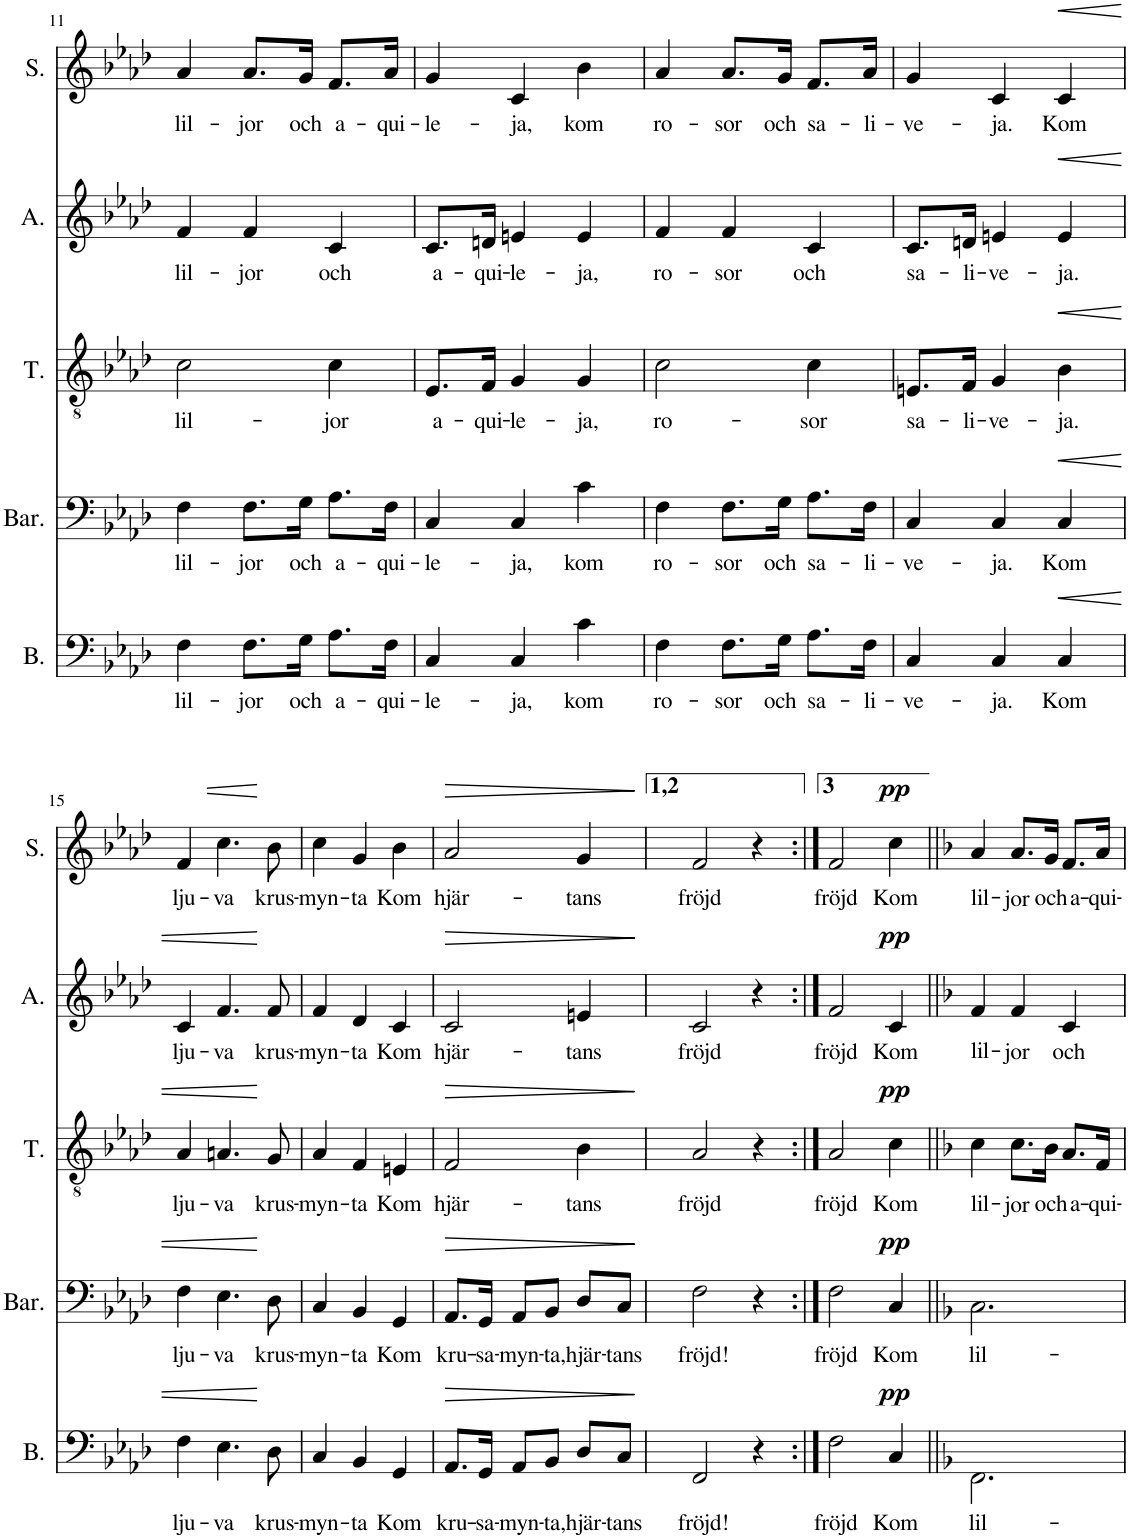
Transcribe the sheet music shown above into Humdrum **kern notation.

**kern	**text	**dynam	**kern	**text	**dynam	**kern	**text	**dynam	**kern	**text	**dynam	**kern	**text	**dynam
*part5	*part5	*part5	*part4	*part4	*part4	*part3	*part3	*part3	*part2	*part2	*part2	*part1	*part1	*part1
*staff5	*staff5	*staff5	*staff4	*staff4	*staff4	*staff3	*staff3	*staff3	*staff2	*staff2	*staff2	*staff1	*staff1	*staff1
*I"Bass	*	*	*I"Baritone	*	*	*I"Tenor	*	*	*I"Alto	*	*	*I"Soprano	*	*
*I'B.	*	*	*I'Bar.	*	*	*I'T.	*	*	*I'A.	*	*	*I'S.	*	*
!!LO:PB:g=z
*clefF4	*	*	*clefF4	*	*	*clefGv2	*	*	*clefG2	*	*	*clefG2	*	*
*k[b-e-a-d-]	*	*	*k[b-e-a-d-]	*	*	*k[b-e-a-d-]	*	*	*k[b-e-a-d-]	*	*	*k[b-e-a-d-]	*	*
*M3/4	*	*	*M3/4	*	*	*M3/4	*	*	*M3/4	*	*	*M3/4	*	*
=11	=11	=11	=11	=11	=11	=11	=11	=11	=11	=11	=11	=11	=11	=11
!	!LO:LY:b	!	!	!LO:LY:b	!	!	!LO:LY:b	!	!	!LO:LY:b	!	!	!LO:LY:b	!
4F\	lil-	.	4F\	lil-	.	2c\	lil-	.	4f/	lil-	.	4a-/	lil-	.
!	!LO:LY:b	!	!	!LO:LY:b	!	!	!	!	!	!LO:LY:b	!	!	!LO:LY:b	!
8.F\L	-jor	.	8.F\L	-jor	.	.	.	.	4f/	-jor	.	8.a-/L	-jor	.
!	!LO:LY:b	!	!	!LO:LY:b	!	!	!	!	!	!	!	!	!LO:LY:b	!
16G\Jk	och	.	16G\Jk	och	.	.	.	.	.	.	.	16g/Jk	och	.
!	!LO:LY:b	!	!	!LO:LY:b	!	!	!LO:LY:b	!	!	!LO:LY:b	!	!	!LO:LY:b	!
8.A-\L	a-	.	8.A-\L	a-	.	4c\	-jor	.	4c/	och	.	8.f/L	a-	.
!	!LO:LY:b	!	!	!LO:LY:b	!	!	!	!	!	!	!	!	!LO:LY:b	!
16F\Jk	-qui-	.	16F\Jk	-qui-	.	.	.	.	.	.	.	16a-/Jk	-qui-	.
=12	=12	=12	=12	=12	=12	=12	=12	=12	=12	=12	=12	=12	=12	=12
!	!LO:LY:b	!	!	!LO:LY:b	!	!	!LO:LY:b	!	!	!LO:LY:b	!	!	!LO:LY:b	!
4C/	-le-	.	4C/	-le-	.	8.E-/L	a-	.	8.c/L	a-	.	4g/	-le-	.
!	!	!	!	!	!	!	!LO:LY:b	!	!	!LO:LY:b	!	!	!	!
.	.	.	.	.	.	16F/Jk	-qui-	.	16dn/Jk	-qui-	.	.	.	.
!	!LO:LY:b	!	!	!LO:LY:b	!	!	!LO:LY:b	!	!	!LO:LY:b	!	!	!LO:LY:b	!
4C/	-ja,	.	4C/	-ja,	.	4G/	-le-	.	4en/	-le-	.	4c/	-ja,	.
!	!LO:LY:b	!	!	!LO:LY:b	!	!	!LO:LY:b	!	!	!LO:LY:b	!	!	!LO:LY:b	!
4c\	kom	.	4c\	kom	.	4G/	-ja,	.	4e/	-ja,	.	4b-\	kom	.
=13	=13	=13	=13	=13	=13	=13	=13	=13	=13	=13	=13	=13	=13	=13
!	!LO:LY:b	!	!	!LO:LY:b	!	!	!LO:LY:b	!	!	!LO:LY:b	!	!	!LO:LY:b	!
4F\	ro-	.	4F\	ro-	.	2c\	ro-	.	4f/	ro-	.	4a-/	ro-	.
!	!LO:LY:b	!	!	!LO:LY:b	!	!	!	!	!	!LO:LY:b	!	!	!LO:LY:b	!
8.F\L	-sor	.	8.F\L	-sor	.	.	.	.	4f/	-sor	.	8.a-/L	-sor	.
!	!LO:LY:b	!	!	!LO:LY:b	!	!	!	!	!	!	!	!	!LO:LY:b	!
16G\Jk	och	.	16G\Jk	och	.	.	.	.	.	.	.	16g/Jk	och	.
!	!LO:LY:b	!	!	!LO:LY:b	!	!	!LO:LY:b	!	!	!LO:LY:b	!	!	!LO:LY:b	!
8.A-\L	sa-	.	8.A-\L	sa-	.	4c\	-sor	.	4c/	och	.	8.f/L	sa-	.
!	!LO:LY:b	!	!	!LO:LY:b	!	!	!	!	!	!	!	!	!LO:LY:b	!
16F\Jk	-li-	.	16F\Jk	-li-	.	.	.	.	.	.	.	16a-/Jk	-li-	.
=14	=14	=14	=14	=14	=14	=14	=14	=14	=14	=14	=14	=14	=14	=14
!	!LO:LY:b	!	!	!LO:LY:b	!	!	!LO:LY:b	!	!	!LO:LY:b	!	!	!LO:LY:b	!
4C/	-ve-	.	4C/	-ve-	.	8.En/L	sa-	.	8.c/L	sa-	.	4g/	-ve-	.
!	!	!	!	!	!	!	!LO:LY:b	!	!	!LO:LY:b	!	!	!	!
.	.	.	.	.	.	16F/Jk	-li-	.	16dn/Jk	-li-	.	.	.	.
!	!LO:LY:b	!	!	!LO:LY:b	!	!	!LO:LY:b	!	!	!LO:LY:b	!	!	!LO:LY:b	!
4C/	-ja.	.	4C/	-ja.	.	4G/	-ve-	.	4en/	-ve-	.	4c/	-ja.	.
!	!LO:LY:b	!LO:HP:b	!	!LO:LY:b	!LO:HP:b	!	!LO:LY:b	!LO:HP:b	!	!LO:LY:b	!LO:HP:b	!	!LO:LY:b	!LO:HP:b
4C/	Kom	<	4C/	Kom	<	4B-\	-ja.	<	4e/	-ja.	<	4c/	Kom	<
!!LO:LB:g=z
=15	=15	=15	=15	=15	=15	=15	=15	=15	=15	=15	=15	=15	=15	=15
!	!LO:LY:b	!	!	!LO:LY:b	!	!	!LO:LY:b	!	!	!LO:LY:b	!	!	!LO:LY:b	!
4F\	lju-	.	4F\	lju-	.	4A-/	lju-	.	4c/	lju-	.	4f/	lju-	.
!	!LO:LY:b	!	!	!LO:LY:b	!	!	!LO:LY:b	!	!	!LO:LY:b	!	!	!LO:LY:b	!
4.E-\	-va	.	4.E-\	-va	.	4.An/	-va	.	4.f/	-va	.	4.cc\	-va	.
!	!LO:LY:b	!	!	!LO:LY:b	!	!	!LO:LY:b	!	!	!LO:LY:b	!	!	!LO:LY:b	!
8D-\	krus-	[	8D-\	krus-	[	8G/	krus-	[	8f/	krus-	[	8b-\	krus-	[
=16	=16	=16	=16	=16	=16	=16	=16	=16	=16	=16	=16	=16	=16	=16
!	!LO:LY:b	!	!	!LO:LY:b	!	!	!LO:LY:b	!	!	!LO:LY:b	!	!	!LO:LY:b	!
4C/	-myn-	.	4C/	-myn-	.	4A-/	-myn-	.	4f/	-myn-	.	4cc\	-myn-	.
!	!LO:LY:b	!	!	!LO:LY:b	!	!	!LO:LY:b	!	!	!LO:LY:b	!	!	!LO:LY:b	!
4BB-/	-ta	.	4BB-/	-ta	.	4F/	-ta	.	4d-/	-ta	.	4g/	-ta	.
!	!LO:LY:b	!	!	!LO:LY:b	!	!	!LO:LY:b	!	!	!LO:LY:b	!	!	!LO:LY:b	!
4GG/	Kom	.	4GG/	Kom	.	4En/	Kom	.	4c/	Kom	.	4b-\	Kom	.
=17	=17	=17	=17	=17	=17	=17	=17	=17	=17	=17	=17	=17	=17	=17
!	!LO:LY:b	!LO:HP:b	!	!LO:LY:b	!LO:HP:b	!	!LO:LY:b	!LO:HP:b	!	!LO:LY:b	!LO:HP:b	!	!LO:LY:b	!LO:HP:b
8.AA-/L	kru-	>	8.AA-/L	kru-	>	2F/	hjär-	>	2c/	hjär-	>	2a-/	hjär-	>
!	!LO:LY:b	!	!	!LO:LY:b	!	!	!	!	!	!	!	!	!	!
16GG/Jk	-sa-	.	16GG/Jk	-sa-	.	.	.	.	.	.	.	.	.	.
!	!LO:LY:b	!	!	!LO:LY:b	!	!	!	!	!	!	!	!	!	!
8AA-/L	-myn-	.	8AA-/L	-myn-	.	.	.	.	.	.	.	.	.	.
!	!LO:LY:b	!	!	!LO:LY:b	!	!	!	!	!	!	!	!	!	!
8BB-/J	-ta,	.	8BB-/J	-ta,	.	.	.	.	.	.	.	.	.	.
!	!LO:LY:b	!	!	!LO:LY:b	!	!	!LO:LY:b	!	!	!LO:LY:b	!	!	!LO:LY:b	!
8D-/L	hjär-	.	8D-/L	hjär-	.	4B-\	-tans	.	4en/	-tans	.	4g/	-tans	.
!	!LO:LY:b	!	!	!LO:LY:b	!	!	!	!	!	!	!	!	!	!
8C/J	-tans	.	8C/J	-tans	.	.	.	.	.	.	.	.	.	.
.	.	]	.	.	]	.	.	]	.	.	]	.	.	]
=18	=18	=18	=18	=18	=18	=18	=18	=18	=18	=18	=18	=18	=18	=18
!	!LO:LY:b	!	!	!LO:LY:b	!	!	!LO:LY:b	!	!	!LO:LY:b	!	!	!LO:LY:b	!
2FF/	fröjd!	.	2F\	fröjd!	.	2A-/	fröjd	.	2c/	fröjd	.	2f/	fröjd	.
4r	.	.	4r	.	.	4r	.	.	4r	.	.	4r	.	.
=19:|!	=19:|!	=19:|!	=19:|!	=19:|!	=19:|!	=19:|!	=19:|!	=19:|!	=19:|!	=19:|!	=19:|!	=19:|!	=19:|!	=19:|!
!	!LO:LY:b	!	!	!LO:LY:b	!	!	!LO:LY:b	!	!	!LO:LY:b	!	!	!LO:LY:b	!
2F\	fröjd	.	2F\	fröjd	.	2A-/	fröjd	.	2f/	fröjd	.	2f/	fröjd	.
!	!LO:LY:b	!LO:DY:a	!	!LO:LY:b	!LO:DY:a	!	!LO:LY:b	!LO:DY:a	!	!LO:LY:b	!LO:DY:a	!	!LO:LY:b	!LO:DY:a
4C/	Kom	pp	4C/	Kom	pp	4c\	Kom	pp	4c/	Kom	pp	4cc\	Kom	pp
=20||	=20||	=20||	=20||	=20||	=20||	=20||	=20||	=20||	=20||	=20||	=20||	=20||	=20||	=20||
*k[b-]	*	*	*k[b-]	*	*	*k[b-]	*	*	*k[b-]	*	*	*k[b-]	*	*
!	!LO:LY:b	!	!	!LO:LY:b	!	!	!LO:LY:b	!	!	!LO:LY:b	!	!	!LO:LY:b	!
2.FF\	lil-	.	2.C\	lil-	.	4c\	lil-	.	4f/	lil-	.	4a/	lil-	.
!	!	!	!	!	!	!	!LO:LY:b	!	!	!LO:LY:b	!	!	!LO:LY:b	!
.	.	.	.	.	.	8.c\L	-jor	.	4f/	-jor	.	8.a/L	-jor	.
!	!	!	!	!	!	!	!LO:LY:b	!	!	!	!	!	!LO:LY:b	!
.	.	.	.	.	.	16B-\Jk	och	.	.	.	.	16g/Jk	och	.
!	!	!	!	!	!	!	!LO:LY:b	!	!	!LO:LY:b	!	!	!LO:LY:b	!
.	.	.	.	.	.	8.A/L	a-	.	4c/	och	.	8.f/L	a-	.
!	!	!	!	!	!	!	!LO:LY:b	!	!	!	!	!	!LO:LY:b	!
.	.	.	.	.	.	16F/Jk	-qui-	.	.	.	.	16a/Jk	-qui-	.
=	=	=	=	=	=	=	=	=	=	=	=	=	=	=
*-	*-	*-	*-	*-	*-	*-	*-	*-	*-	*-	*-	*-	*-	*-
